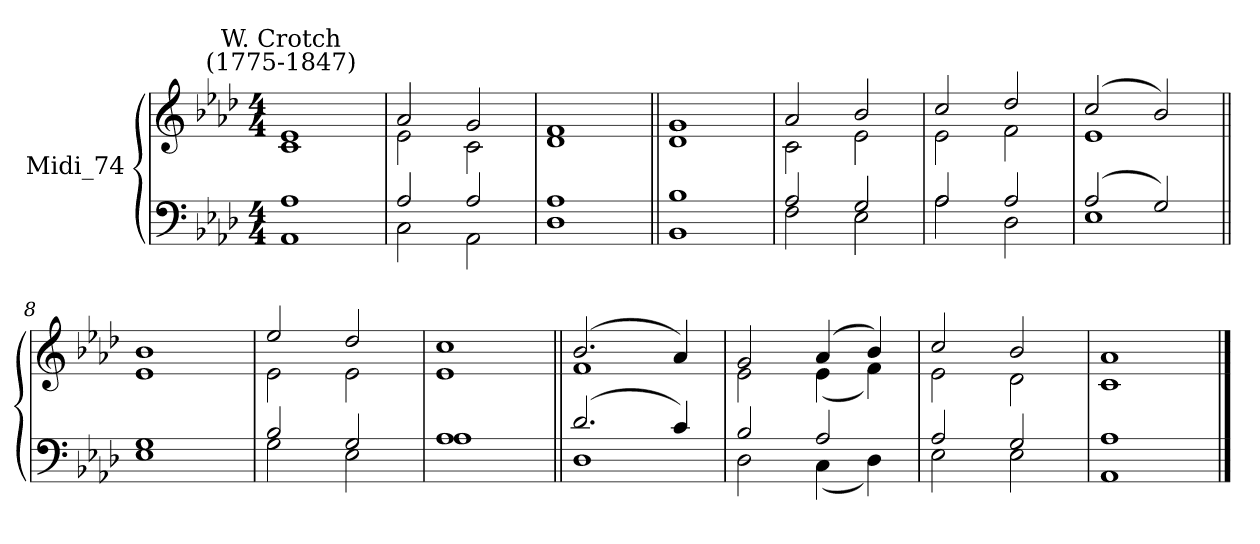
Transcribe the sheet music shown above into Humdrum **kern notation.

**kern	**kern
*part2	*part1
*staff2	*staff1
*I"Midi_74	*I"Midi_74
*clefF4	*clefG2
*k[b-e-a-d-]	*k[b-e-a-d-]
*A-:	*A-:
*M4/4	*M4/4
=1	=1
*^	*^
!	!	!LO:TX:a:cj:t=W. Crotch\n(1775-1847)	!
1A-/	1AA-\	1e-/	1c\
=2	=2	=2	=2
2A-/	2C\	2a-/	2e-\
2A-/	2AA-\	2g/	2c\
=3	=3	=3	=3
1A-/	1D-\	1f/	1d-\
=4||	=4||	=4||	=4||
1B-/	1BB-\	1g/	1d-\
=5	=5	=5	=5
2A-/	2F\	2a-/	2c\
2G/	2E-\	2b-/	2e-\
=6	=6	=6	=6
2A-/	2A-\	2cc/	2e-\
2A-/	2D-\	2dd-/	2f\
=7	=7	=7	=7
(>2A-/	1E-\	(>2cc/	1e-\
2G/)	.	2b-/)	.
=8||	=8||	=8||	=8||
1G/	1E-\	1b-/	1e-\
=9	=9	=9	=9
2B-/	2G\	2ee-/	2e-\
2G/	2E-\	2dd-/	2e-\
=10	=10	=10	=10
1A-/	1A-\	1cc/	1e-\
=11||	=11||	=11||	=11||
(>2.d-/	1D-\	(>2.b-/	1f\
4c/)	.	4a-/)	.
=12	=12	=12	=12
2B-/	2D-\	2g/	2e-\
2A-/	(<4C\	(>4a-/	(<4e-\
.	4D-\)	4b-/)	4f\)
=13	=13	=13	=13
2A-/	2E-\	2cc/	2e-\
2G/	2E-\	2b-/	2d-\
=14	=14	=14	=14
1A-/	1AA-\	1a-/	1c\
*v	*v	*	*
*	*v	*v
==	==
*-	*-
